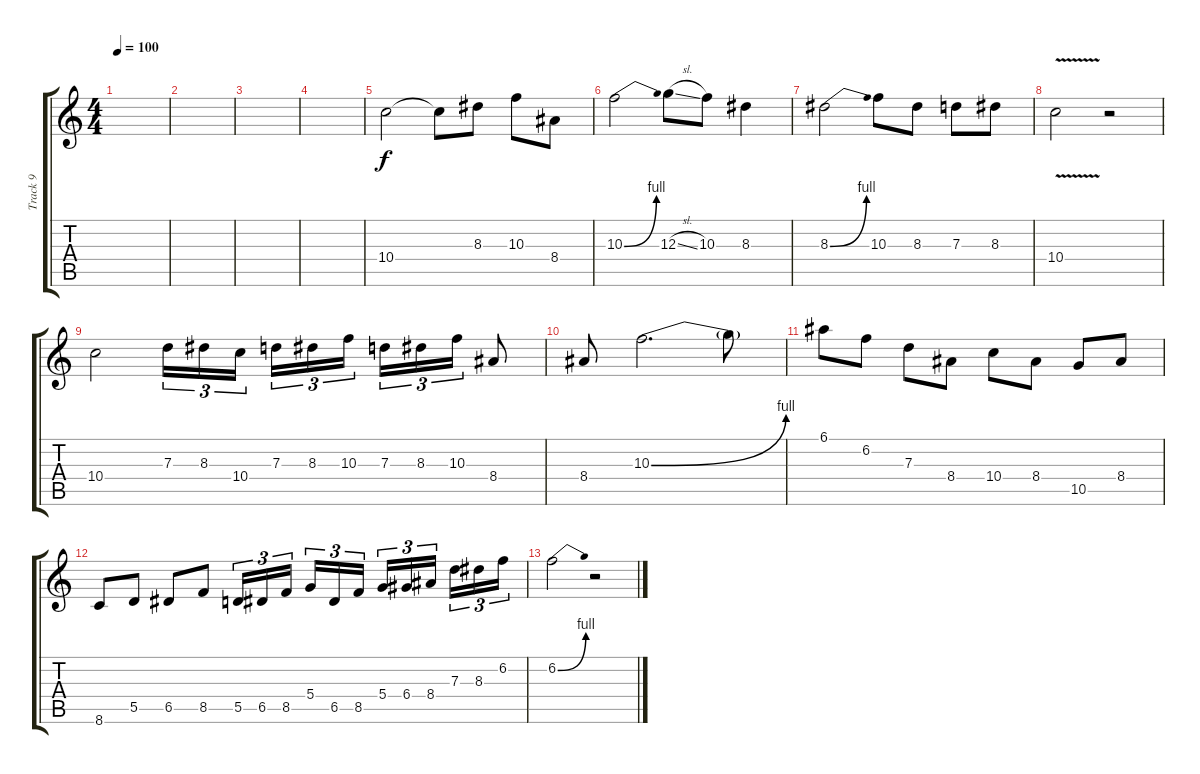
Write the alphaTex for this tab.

\track ("Track 9" "Track 9") {instrument acousticguitarsteel}
\staff {score tabs}
\tuning (E4 B3 G3 D3 A2 E2) {hide}
\ts (4 4)
\tempo 100
\clef g2
\ks c
|
|
|
|
10.4.2 10.4{t}.8 8.3.8 10.3.8 8.4.8 |
10.3{be (bend 0 0 60 4)}.2 12.3{sl}.8 10.3.8 8.3.4 |
8.3{be (bend 0 0 60 4)}.2 10.3.8 8.3.8 7.3.8 8.3.8 |
10.4{v}.2 r.2 |
10.4.2 7.3.16{tu (3 2)} 8.3.16{tu (3 2)} 10.4.16{tu (3 2) beam splitsecondary} 7.3.16{tu (3 2)} 8.3.16{tu (3 2)} 10.3.16{tu (3 2)} 7.3.16{tu (3 2)} 8.3.16{tu (3 2)} 10.3.16{tu (3 2)} 8.4.8 |
8.4.8 10.3{be (bend 0 0 60 4)}.2{d} 10.3{t}.8 |
6.1.8 6.2.8 7.3.8 8.4.8 10.4.8 8.4.8 10.5.8 8.4.8 |
8.6.8 5.5.8 6.5.8 8.5.8 5.5.16{tu (3 2)} 6.5.16{tu (3 2)} 8.5.16{tu (3 2) beam splitsecondary} 5.4.16{tu (3 2)} 6.5.16{tu (3 2)} 8.5.16{tu (3 2)} 5.4.16{tu (3 2)} 6.4.16{tu (3 2)} 8.4.16{tu (3 2) beam splitsecondary} 7.3.16{tu (3 2)} 8.3.16{tu (3 2)} 6.2.16{tu (3 2)} |
6.2{be (bend 0 0 60 4)}.2 r.2
